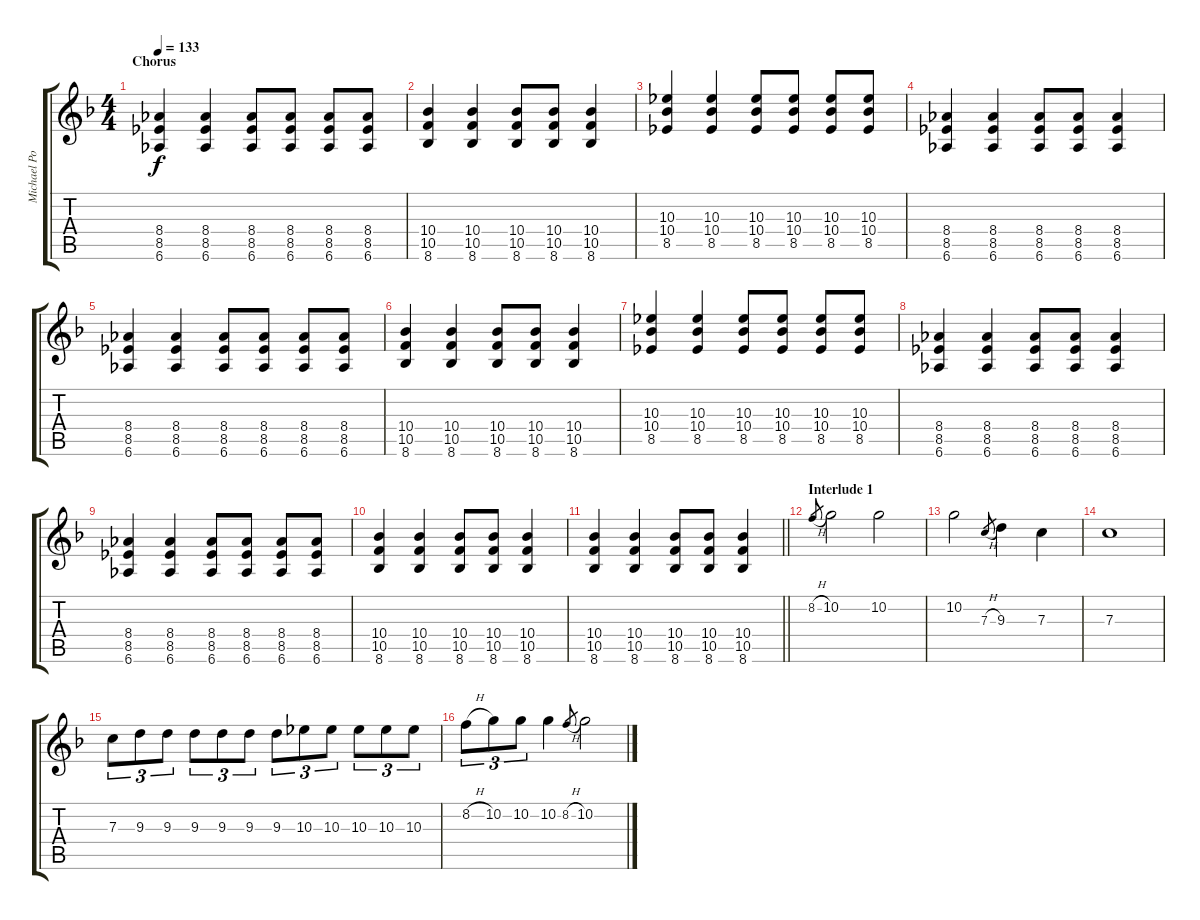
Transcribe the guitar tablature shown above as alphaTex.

\track ("Michael Poulsen" "Michael Po") {instrument distortionguitar}
\staff {score tabs}
\tuning (D4 A3 F3 C3 G2 D2) {hide}
\ts (4 4)
\section ("" "Chorus")
\tempo 133
\clef g2
\ks f
(8.4 8.5 6.6).4{dy f} (8.4 8.5 6.6).4 (8.4 8.5 6.6).8 (8.4 8.5 6.6).8 (8.4 8.5 6.6).8 (8.4 8.5 6.6).8 |
(10.4 10.5 8.6).4 (10.4 10.5 8.6).4 (10.4 10.5 8.6).8 (10.4 10.5 8.6).8 (10.4 10.5 8.6).4 |
(10.3 10.4 8.5).4 (10.3 10.4 8.5).4 (10.3 10.4 8.5).8 (10.3 10.4 8.5).8 (10.3 10.4 8.5).8 (10.3 10.4 8.5).8 |
(8.4 8.5 6.6).4 (8.4 8.5 6.6).4 (8.4 8.5 6.6).8 (8.4 8.5 6.6).8 (8.4 8.5 6.6).4 |
(8.4 8.5 6.6).4 (8.4 8.5 6.6).4 (8.4 8.5 6.6).8 (8.4 8.5 6.6).8 (8.4 8.5 6.6).8 (8.4 8.5 6.6).8 |
(10.4 10.5 8.6).4 (10.4 10.5 8.6).4 (10.4 10.5 8.6).8 (10.4 10.5 8.6).8 (10.4 10.5 8.6).4 |
(10.3 10.4 8.5).4 (10.3 10.4 8.5).4 (10.3 10.4 8.5).8 (10.3 10.4 8.5).8 (10.3 10.4 8.5).8 (10.3 10.4 8.5).8 |
(8.4 8.5 6.6).4 (8.4 8.5 6.6).4 (8.4 8.5 6.6).8 (8.4 8.5 6.6).8 (8.4 8.5 6.6).4 |
(8.4 8.5 6.6).4 (8.4 8.5 6.6).4 (8.4 8.5 6.6).8 (8.4 8.5 6.6).8 (8.4 8.5 6.6).8 (8.4 8.5 6.6).8 |
(10.4 10.5 8.6).4 (10.4 10.5 8.6).4 (10.4 10.5 8.6).8 (10.4 10.5 8.6).8 (10.4 10.5 8.6).4 |
\barLineRight lightlight
(10.4 10.5 8.6).4 (10.4 10.5 8.6).4 (10.4 10.5 8.6).8 (10.4 10.5 8.6).8 (10.4 10.5 8.6).4 |
\section ("" "Interlude 1")
8.2{h}.8{gr} 10.2.2 10.2.2 |
10.2.2 7.3{h}.8{gr} 9.3.4 7.3.4 |
7.3.1 |
7.3.8{tu (3 2)} 9.3.8{tu (3 2)} 9.3.8{tu (3 2)} 9.3.8{tu (3 2)} 9.3.8{tu (3 2)} 9.3.8{tu (3 2)} 9.3.8{tu (3 2)} 10.3.8{tu (3 2)} 10.3.8{tu (3 2)} 10.3.8{tu (3 2)} 10.3.8{tu (3 2)} 10.3.8{tu (3 2)} |
8.2{h}.8{tu (3 2)} 10.2.8{tu (3 2)} 10.2.8{tu (3 2)} 10.2.4 8.2{h}.8{gr} 10.2.2
